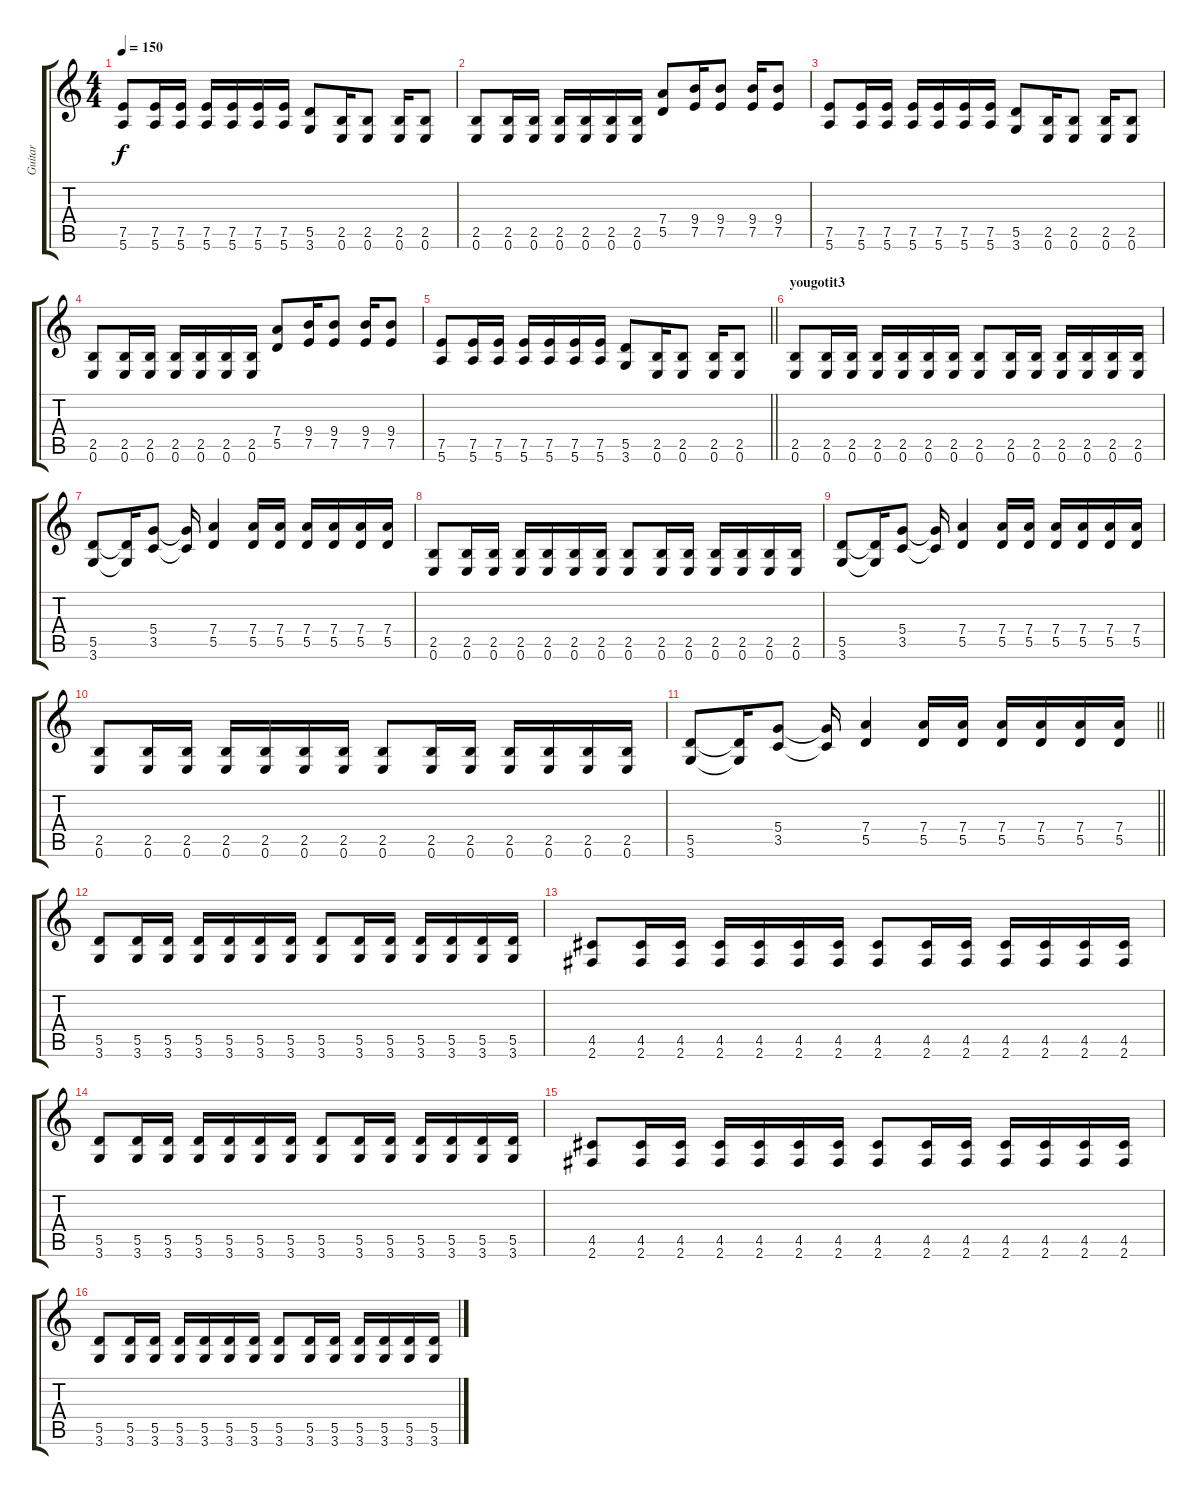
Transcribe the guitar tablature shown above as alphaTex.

\track ("Guitar" "Guitar") {instrument overdrivenguitar}
\staff {score tabs}
\tuning (E4 B3 G3 D3 A2 E2) {hide}
\ts (4 4)
\tempo 150
\clef g2
\ks c
(7.5 5.6).8{dy f} (7.5 5.6).16 (7.5 5.6).16 (7.5 5.6).16 (7.5 5.6).16 (7.5 5.6).16 (7.5 5.6).16 (5.5 3.6).8 (2.5 0.6).16 (2.5 0.6).8 (2.5 0.6).16 (2.5 0.6).8 |
(2.5 0.6).8 (2.5 0.6).16 (2.5 0.6).16 (2.5 0.6).16 (2.5 0.6).16 (2.5 0.6).16 (2.5 0.6).16 (7.4 5.5).8 (9.4 7.5).16 (9.4 7.5).8 (9.4 7.5).16 (9.4 7.5).8 |
(7.5 5.6).8 (7.5 5.6).16 (7.5 5.6).16 (7.5 5.6).16 (7.5 5.6).16 (7.5 5.6).16 (7.5 5.6).16 (5.5 3.6).8 (2.5 0.6).16 (2.5 0.6).8 (2.5 0.6).16 (2.5 0.6).8 |
(2.5 0.6).8 (2.5 0.6).16 (2.5 0.6).16 (2.5 0.6).16 (2.5 0.6).16 (2.5 0.6).16 (2.5 0.6).16 (7.4 5.5).8 (9.4 7.5).16 (9.4 7.5).8 (9.4 7.5).16 (9.4 7.5).8 |
\barLineRight lightlight
(7.5 5.6).8 (7.5 5.6).16 (7.5 5.6).16 (7.5 5.6).16 (7.5 5.6).16 (7.5 5.6).16 (7.5 5.6).16 (5.5 3.6).8 (2.5 0.6).16 (2.5 0.6).8 (2.5 0.6).16 (2.5 0.6).8 |
\section ("" "yougotit3")
(2.5 0.6).8 (2.5 0.6).16 (2.5 0.6).16 (2.5 0.6).16 (2.5 0.6).16 (2.5 0.6).16 (2.5 0.6).16 (2.5 0.6).8 (2.5 0.6).16 (2.5 0.6).16 (2.5 0.6).16 (2.5 0.6).16 (2.5 0.6).16 (2.5 0.6).16 |
(5.5 3.6).8 (5.5{t} 3.6{t}).16 (5.4 3.5).8 (5.4{t} 3.5{t}).16 (7.4 5.5).4 (7.4 5.5).16 (7.4 5.5).16 (7.4 5.5).16 (7.4 5.5).16 (7.4 5.5).16 (7.4 5.5).16 |
(2.5 0.6).8 (2.5 0.6).16 (2.5 0.6).16 (2.5 0.6).16 (2.5 0.6).16 (2.5 0.6).16 (2.5 0.6).16 (2.5 0.6).8 (2.5 0.6).16 (2.5 0.6).16 (2.5 0.6).16 (2.5 0.6).16 (2.5 0.6).16 (2.5 0.6).16 |
(5.5 3.6).8 (5.5{t} 3.6{t}).16 (5.4 3.5).8 (5.4{t} 3.5{t}).16 (7.4 5.5).4 (7.4 5.5).16 (7.4 5.5).16 (7.4 5.5).16 (7.4 5.5).16 (7.4 5.5).16 (7.4 5.5).16 |
(2.5 0.6).8 (2.5 0.6).16 (2.5 0.6).16 (2.5 0.6).16 (2.5 0.6).16 (2.5 0.6).16 (2.5 0.6).16 (2.5 0.6).8 (2.5 0.6).16 (2.5 0.6).16 (2.5 0.6).16 (2.5 0.6).16 (2.5 0.6).16 (2.5 0.6).16 |
\barLineRight lightlight
(5.5 3.6).8 (5.5{t} 3.6{t}).16 (5.4 3.5).8 (5.4{t} 3.5{t}).16 (7.4 5.5).4 (7.4 5.5).16 (7.4 5.5).16 (7.4 5.5).16 (7.4 5.5).16 (7.4 5.5).16 (7.4 5.5).16 |
(5.5 3.6).8 (5.5 3.6).16 (5.5 3.6).16 (5.5 3.6).16 (5.5 3.6).16 (5.5 3.6).16 (5.5 3.6).16 (5.5 3.6).8 (5.5 3.6).16 (5.5 3.6).16 (5.5 3.6).16 (5.5 3.6).16 (5.5 3.6).16 (5.5 3.6).16 |
(4.5 2.6).8 (4.5 2.6).16 (4.5 2.6).16 (4.5 2.6).16 (4.5 2.6).16 (4.5 2.6).16 (4.5 2.6).16 (4.5 2.6).8 (4.5 2.6).16 (4.5 2.6).16 (4.5 2.6).16 (4.5 2.6).16 (4.5 2.6).16 (4.5 2.6).16 |
(5.5 3.6).8 (5.5 3.6).16 (5.5 3.6).16 (5.5 3.6).16 (5.5 3.6).16 (5.5 3.6).16 (5.5 3.6).16 (5.5 3.6).8 (5.5 3.6).16 (5.5 3.6).16 (5.5 3.6).16 (5.5 3.6).16 (5.5 3.6).16 (5.5 3.6).16 |
(4.5 2.6).8 (4.5 2.6).16 (4.5 2.6).16 (4.5 2.6).16 (4.5 2.6).16 (4.5 2.6).16 (4.5 2.6).16 (4.5 2.6).8 (4.5 2.6).16 (4.5 2.6).16 (4.5 2.6).16 (4.5 2.6).16 (4.5 2.6).16 (4.5 2.6).16 |
(5.5 3.6).8 (5.5 3.6).16 (5.5 3.6).16 (5.5 3.6).16 (5.5 3.6).16 (5.5 3.6).16 (5.5 3.6).16 (5.5 3.6).8 (5.5 3.6).16 (5.5 3.6).16 (5.5 3.6).16 (5.5 3.6).16 (5.5 3.6).16 (5.5 3.6).16
